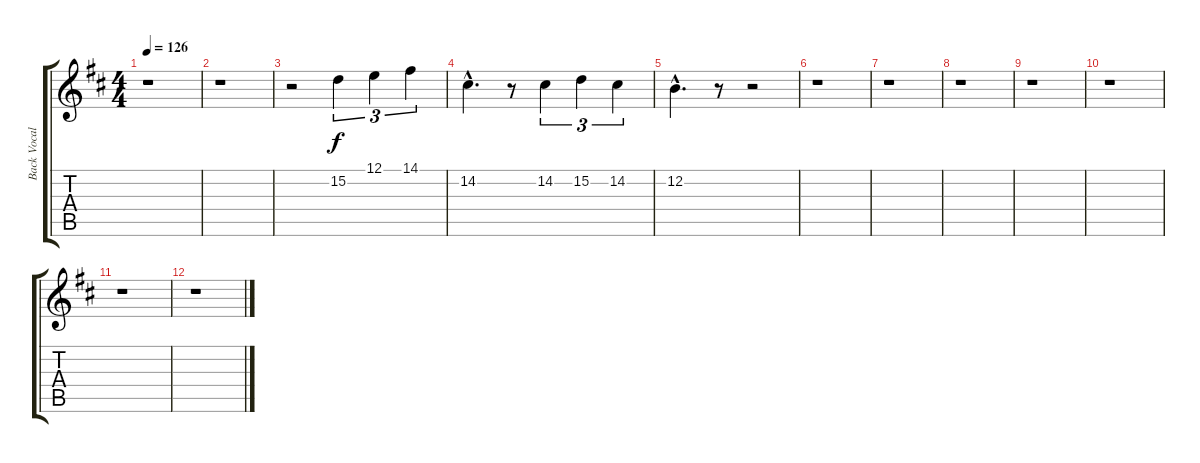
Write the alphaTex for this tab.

\track ("Back Vocals" "Back Vocal") {instrument trumpet}
\staff {score tabs}
\tuning (E4 B3 G3 D3 A2 E2) {hide}
\ts (4 4)
\tempo 126
\clef g2
\ks d
r.1{dy f} |
r.1 |
r.2 15.2.4{tu (3 2)} 12.1.4{tu (3 2)} 14.1.4{tu (3 2)} |
14.2{hac}.4{d} r.8 14.2.4{tu (3 2)} 15.2.4{tu (3 2)} 14.2.4{tu (3 2)} |
12.2{hac}.4{d} r.8 r.2 |
r.1 |
r.1 |
r.1 |
r.1 |
r.1 |
r.1 |
r.1
